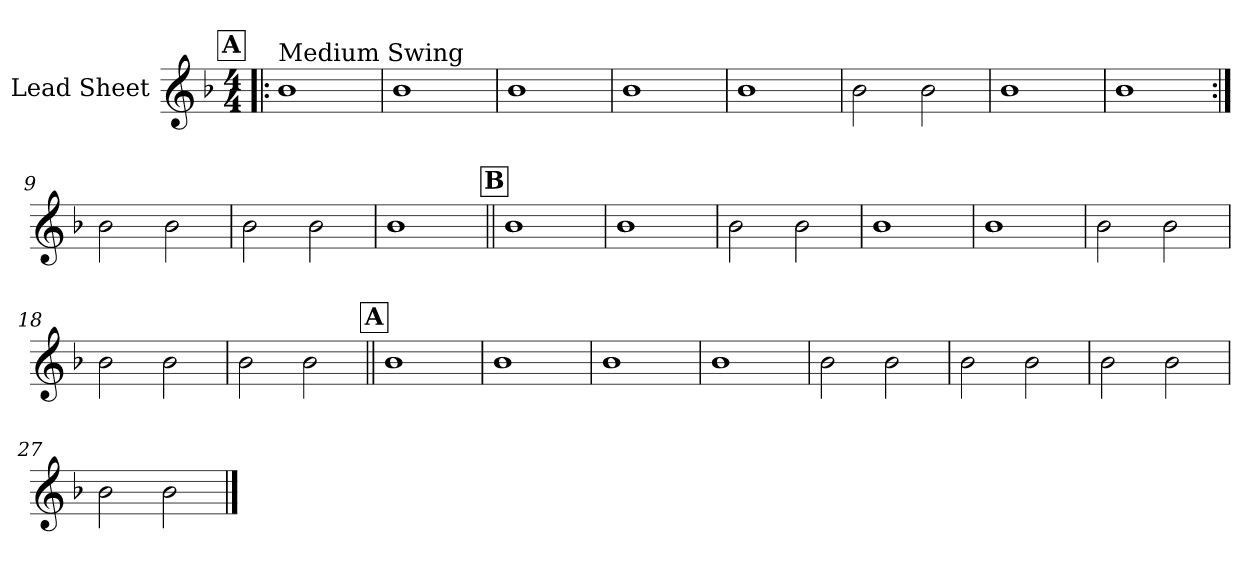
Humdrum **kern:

**kern
*part1
*staff1
*I"Lead Sheet
*clefG2
*k[b-]
*F:
*M4/4
!!LO:REH:place=s1:a:fs=14:t=A
=1!|:
!LO:TX:a:t=Medium Swing
1b-
=2
1b-
=3
1b-
=4
1b-
!!LO:LB:g=z
=5
1b-
=6
2b-\
2b-\
=7
1b-
=8
1b-
!!LO:LB:g=z
=9:|!
2b-\
2b-\
=10
2b-\
2b-\
=11
1b-
!!LO:LB:g=z
!!LO:REH:place=s1:a:fs=14:t=B
=12||
1b-
=13
1b-
=14
2b-\
2b-\
=15
1b-
!!LO:LB:g=z
=16
1b-
=17
2b-\
2b-\
=18
2b-\
2b-\
=19
2b-\
2b-\
!!LO:LB:g=z
!!LO:REH:place=s1:a:fs=14:t=A
=20||
1b-
=21
1b-
=22
1b-
=23
1b-
!!LO:LB:g=z
=24
2b-\
2b-\
=25
2b-\
2b-\
=26
2b-\
2b-\
=27
2b-\
2b-\
==
*-
